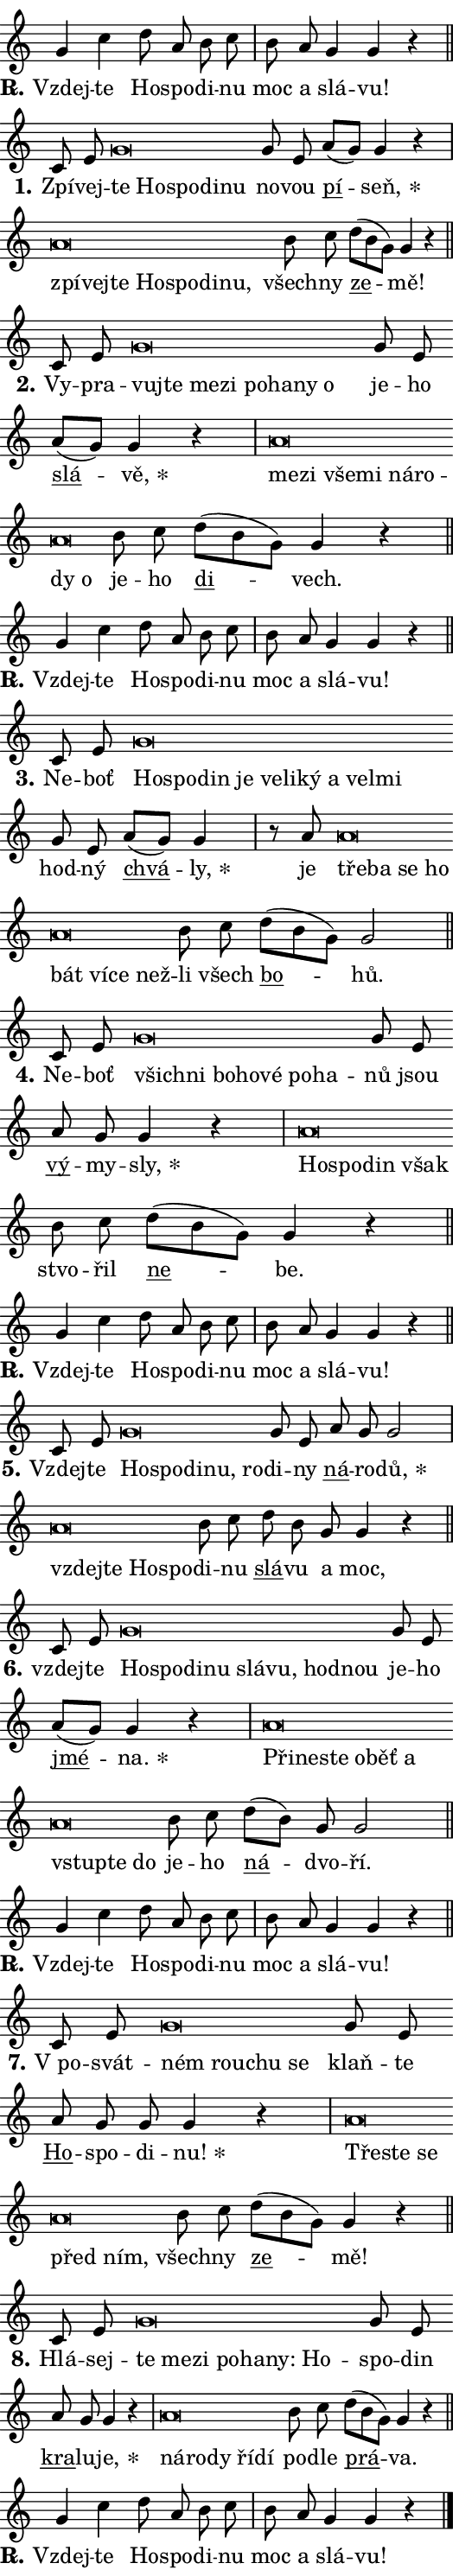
\version "2.24.0"
\header { tagline = "" }
\paper {
  indent = 0\cm
  top-margin = 0\cm
  right-margin = 0.13\cm % to fit lyric hyphens
  bottom-margin = 0\cm
  left-margin = 0\cm
  paper-width = 9\cm
  page-breaking = #ly:one-page-breaking
  system-system-spacing.basic-distance = #11
  score-system-spacing.basic-distance = #11
  ragged-last = ##f
}


%% Author: Thomas Morley
%% https://lists.gnu.org/archive/html/lilypond-user/2020-05/msg00002.html
#(define (line-position grob)
"Returns position of @var[grob} in current system:
   @code{'start}, if at first time-step
   @code{'end}, if at last time-step
   @code{'middle} otherwise
"
  (let* ((col (ly:item-get-column grob))
         (ln (ly:grob-object col 'left-neighbor))
         (rn (ly:grob-object col 'right-neighbor))
         (col-to-check-left (if (ly:grob? ln) ln col))
         (col-to-check-right (if (ly:grob? rn) rn col))
         (break-dir-left
           (and
             (ly:grob-property col-to-check-left 'non-musical #f)
             (ly:item-break-dir col-to-check-left)))
         (break-dir-right
           (and
             (ly:grob-property col-to-check-right 'non-musical #f)
             (ly:item-break-dir col-to-check-right))))
        (cond ((eqv? 1 break-dir-left) 'start)
              ((eqv? -1 break-dir-right) 'end)
              (else 'middle))))

#(define (tranparent-at-line-position vctor)
  (lambda (grob)
  "Relying on @code{line-position} select the relevant enry from @var{vctor}.
Used to determine transparency,"
    (case (line-position grob)
      ((end) (not (vector-ref vctor 0)))
      ((middle) (not (vector-ref vctor 1)))
      ((start) (not (vector-ref vctor 2))))))

noteHeadBreakVisibility =
#(define-music-function (break-visibility)(vector?)
"Makes @code{NoteHead}s transparent relying on @var{break-visibility}"
#{
  \override NoteHead.transparent =
    #(tranparent-at-line-position break-visibility)
#})

#(define delete-ledgers-for-transparent-note-heads
  (lambda (grob)
    "Reads whether a @code{NoteHead} is transparent.
If so this @code{NoteHead} is removed from @code{'note-heads} from
@var{grob}, which is supposed to be @code{LedgerLineSpanner}.
As a result ledgers are not printed for this @code{NoteHead}"
    (let* ((nhds-array (ly:grob-object grob 'note-heads))
           (nhds-list
             (if (ly:grob-array? nhds-array)
                 (ly:grob-array->list nhds-array)
                 '()))
           ;; Relies on the transparent-property being done before
           ;; Staff.LedgerLineSpanner.after-line-breaking is executed.
           ;; This is fragile ...
           (to-keep
             (remove
               (lambda (nhd)
                 (ly:grob-property nhd 'transparent #f))
               nhds-list)))
      ;; TODO find a better method to iterate over grob-arrays, similiar
      ;; to filter/remove etc for lists
      ;; For now rebuilt from scratch
      (set! (ly:grob-object grob 'note-heads)  '())
      (for-each
        (lambda (nhd)
          (ly:pointer-group-interface::add-grob grob 'note-heads nhd))
        to-keep))))

squashNotes = {
  \override NoteHead.X-extent = #'(-0.2 . 0.2)
  \override NoteHead.Y-extent = #'(-0.75 . 0)
  \override NoteHead.stencil =
    #(lambda (grob)
       (let ((pos (ly:grob-property grob 'staff-position)))
         (begin
           (if (< pos -7) (display "ERROR: Lower brevis then expected\n") (display ""))
           (if (<= pos -6) ly:text-interface::print ly:note-head::print))))
}
unSquashNotes = {
  \revert NoteHead.X-extent
  \revert NoteHead.Y-extent
  \revert NoteHead.stencil
}

hideNotes = \noteHeadBreakVisibility #begin-of-line-visible
unHideNotes = \noteHeadBreakVisibility #all-visible

% work-around for resetting accidentals
% https://lilypond.org/doc/v2.23/Documentation/notation/displaying-rhythms#unmetered-music
cadenzaMeasure = {
  \cadenzaOff
  \partial 1024 s1024
  \cadenzaOn
}

#(define-markup-command (accent layout props text) (markup?)
  "Underline accented syllable"
  (interpret-markup layout props
    #{\markup \override #'(offset . 4.3) \underline { #text }#}))

responsum = \markup \concat {
  "R" \hspace #-1.05 \path #0.1 #'((moveto 0 0.07) (lineto 0.9 0.8)) \hspace #0.05 "."
}

spaceSize = #0.6828661417322834 % exact space size for TeX Gyre Schola

\layout {
  \context {
    \Staff
    \remove "Time_signature_engraver"
    \override LedgerLineSpanner.after-line-breaking = #delete-ledgers-for-transparent-note-heads
  }
  \context {
    \Lyrics {
      \override LyricSpace.minimum-distance = \spaceSize
      \override LyricText.font-name = #"TeX Gyre Schola"
      \override LyricText.font-size = 1
      \override StanzaNumber.font-name = #"TeX Gyre Schola Bold"
      \override StanzaNumber.font-size = 1
    }
  }
  \context {
    \Score 
    \override NoteHead.text =
      #(lambda (grob) 
        (let ((pos (ly:grob-property grob 'staff-position)))
          #{\markup {
            \combine
              \halign #-0.55 \raise #(if (= pos -6) 0 0.5) \override #'(thickness . 2) \draw-line #'(3.2 . 0)
              \musicglyph "noteheads.sM1"
          }#}))
  }
}

% magnetic-lyrics.ily
%
%   written by
%     Jean Abou Samra <jean@abou-samra.fr>
%     Werner Lemberg <wl@gnu.org>
%
%   adapted by
%     Jiri Hon <jiri.hon@gmail.com>
%
% Version 2022-Apr-15

% https://www.mail-archive.com/lilypond-user@gnu.org/msg149350.html

#(define (Left_hyphen_pointer_engraver context)
   "Collect syllable-hyphen-syllable occurrences in lyrics and store
them in properties.  This engraver only looks to the left.  For
example, if the lyrics input is @code{foo -- bar}, it does the
following.

@itemize @bullet
@item
Set the @code{text} property of the @code{LyricHyphen} grob between
@q{foo} and @q{bar} to @code{foo}.

@item
Set the @code{left-hyphen} property of the @code{LyricText} grob with
text @q{foo} to the @code{LyricHyphen} grob between @q{foo} and
@q{bar}.
@end itemize

Use this auxiliary engraver in combination with the
@code{lyric-@/text::@/apply-@/magnetic-@/offset!} hook."
   (let ((hyphen #f)
         (text #f))
     (make-engraver
      (acknowledgers
       ((lyric-syllable-interface engraver grob source-engraver)
        (set! text grob)))
      (end-acknowledgers
       ((lyric-hyphen-interface engraver grob source-engraver)
        ;(when (not (grob::has-interface grob 'lyric-space-interface))
          (set! hyphen grob)));)
      ((stop-translation-timestep engraver)
       (when (and text hyphen)
         (ly:grob-set-object! text 'left-hyphen hyphen))
       (set! text #f)
       (set! hyphen #f)))))

#(define (lyric-text::apply-magnetic-offset! grob)
   "If the space between two syllables is less than the value in
property @code{LyricText@/.details@/.squash-threshold}, move the right
syllable to the left so that it gets concatenated with the left
syllable.

Use this function as a hook for
@code{LyricText@/.after-@/line-@/breaking} if the
@code{Left_@/hyphen_@/pointer_@/engraver} is active."
   (let ((hyphen (ly:grob-object grob 'left-hyphen #f)))
     (when hyphen
       (let ((left-text (ly:spanner-bound hyphen LEFT)))
         (when (grob::has-interface left-text 'lyric-syllable-interface)
           (let* ((common (ly:grob-common-refpoint grob left-text X))
                  (this-x-ext (ly:grob-extent grob common X))
                  (left-x-ext
                   (begin
                     ;; Trigger magnetism for left-text.
                     (ly:grob-property left-text 'after-line-breaking)
                     (ly:grob-extent left-text common X)))
                  ;; `delta` is the gap width between two syllables.
                  (delta (- (interval-start this-x-ext)
                            (interval-end left-x-ext)))
                  (details (ly:grob-property grob 'details))
                  (threshold (assoc-get 'squash-threshold details 0.2)))
             (when (< delta threshold)
               (let* (;; We have to manipulate the input text so that
                      ;; ligatures crossing syllable boundaries are not
                      ;; disabled.  For languages based on the Latin
                      ;; script this is essentially a beautification.
                      ;; However, for non-Western scripts it can be a
                      ;; necessity.
                      (lt (ly:grob-property left-text 'text))
                      (rt (ly:grob-property grob 'text))
                      (is-space (grob::has-interface hyphen 'lyric-space-interface))
                      (space (if is-space " " ""))
                      (extra-delta (if is-space spaceSize 0))
                      ;; Append new syllable.
                      (ltrt-space (if (and (string? lt) (string? rt))
                                (string-append lt space rt)
                                (make-concat-markup (list lt space rt))))
                      ;; Right-align `ltrt` to the right side.
                      (ltrt-space-markup (grob-interpret-markup
                               grob
                               (make-translate-markup
                                (cons (interval-length this-x-ext) 0)
                                (make-right-align-markup ltrt-space)))))
                 (begin
                   ;; Don't print `left-text`.
                   (ly:grob-set-property! left-text 'stencil #f)
                   ;; Set text and stencil (which holds all collected
                   ;; syllables so far) and shift it to the left.
                   (ly:grob-set-property! grob 'text ltrt-space)
                   (ly:grob-set-property! grob 'stencil ltrt-space-markup)
                   (ly:grob-translate-axis! grob (- (- delta extra-delta)) X))))))))))


#(define (lyric-hyphen::displace-bounds-first grob)
   ;; Make very sure this callback isn't triggered too early.
   (let ((left (ly:spanner-bound grob LEFT))
         (right (ly:spanner-bound grob RIGHT)))
     (ly:grob-property left 'after-line-breaking)
     (ly:grob-property right 'after-line-breaking)
     (ly:lyric-hyphen::print grob)))

squashThreshold = #0.4

\layout {
  \context {
    \Lyrics
    \consists #Left_hyphen_pointer_engraver
    \override LyricText.after-line-breaking =
      #lyric-text::apply-magnetic-offset!
    \override LyricHyphen.stencil = #lyric-hyphen::displace-bounds-first
    \override LyricText.details.squash-threshold = \squashThreshold
    \override LyricHyphen.minimum-distance = 0
    \override LyricHyphen.minimum-length = \squashThreshold
  }
}

squashText = \override LyricText.details.squash-threshold = 9999
unSquashText = \override LyricText.details.squash-threshold = \squashThreshold

leftText = \override LyricText.self-alignment-X = #LEFT
unLeftText = \revert LyricText.self-alignment-X

starOffset = #(lambda (grob) 
                (let ((x_offset (ly:self-alignment-interface::aligned-on-x-parent grob)))
                  (if (= x_offset 0) 0 (+ x_offset 1.2))))

star = #(define-music-function (syllable)(string?)
"Append star separator at the end of a syllable"
#{
  \once \override LyricText.X-offset = #starOffset
  \lyricmode { \markup {
    #syllable
    \override #'((font-name . "TeX Gyre Schola Bold")) \hspace #0.2 \lower #0.65 \larger "*"
  } }
#})

starAccent = #(define-music-function (syllable)(string?)
"Append star separator at the end of a syllable and make accent"
#{
  \once \override LyricText.X-offset = #starOffset
  \lyricmode { \markup {
    \accent #syllable
    \override #'((font-name . "TeX Gyre Schola Bold")) \hspace #0.2 \lower #0.65 \larger "*"
  } }
#})

breath = #(define-music-function (syllable)(string?)
"Append breathing indicator at the end of a syllable"
#{
  \lyricmode { \markup { #syllable "+" } }
#})

optionalBreath = #(define-music-function (syllable)(string?)
"Append optional breathing indicator at the end of a syllable"
#{
  \lyricmode { \markup { #syllable "(+)" } }
#})


\score {
    <<
        \new Voice = "melody" { \cadenzaOn \key c \major \relative { g'4 c \bar "" d8 a b c \cadenzaMeasure \bar "|" b \bar "" a g4 g r \cadenzaMeasure \bar "||" \break } }
        \new Lyrics \lyricsto "melody" { \lyricmode { \set stanza = \responsum
Vzdej -- te Ho -- spo -- di -- nu moc a slá -- vu! } }
    >>
    \layout {}
}

\score {
    <<
        \new Voice = "melody" { \cadenzaOn \key c \major \relative { c'8 e \bar "" \squashNotes g\breve*1/16 \hideNotes \breve*1/16 \bar "" \breve*1/16 \bar "" \breve*1/16 \breve*1/16 \bar "" \unHideNotes \unSquashNotes g8 e \bar "" a[( g)] g4 r \cadenzaMeasure \bar "|" \squashNotes a\breve*1/16 \hideNotes \breve*1/16 \bar "" \breve*1/16 \bar "" \breve*1/16 \bar "" \breve*1/16 \bar "" \breve*1/16 \breve*1/16 \bar "" \unHideNotes \unSquashNotes b8 c \bar "" d[( b g)] g4 r \cadenzaMeasure \bar "||" \break } }
        \new Lyrics \lyricsto "melody" { \lyricmode { \set stanza = "1."
Zpí -- vej -- \leftText te \squashText Ho -- spo -- di -- nu \unLeftText \unSquashText no -- vou \markup \accent pí -- \star seň, \leftText zpí -- \squashText vej -- te Ho -- spo -- di -- nu, \unLeftText \unSquashText všech -- ny \markup \accent ze -- mě! } }
    >>
    \layout {}
}

\score {
    <<
        \new Voice = "melody" { \cadenzaOn \key c \major \relative { c'8 e \bar "" \squashNotes g\breve*1/16 \hideNotes \breve*1/16 \bar "" \breve*1/16 \bar "" \breve*1/16 \bar "" \breve*1/16 \bar "" \breve*1/16 \bar "" \breve*1/16 \breve*1/16 \bar "" \unHideNotes \unSquashNotes g8 e \bar "" a[( g)] g4 r \cadenzaMeasure \bar "|" \squashNotes a\breve*1/16 \hideNotes \breve*1/16 \bar "" \breve*1/16 \bar "" \breve*1/16 \bar "" \breve*1/16 \bar "" \breve*1/16 \bar "" \breve*1/16 \breve*1/16 \bar "" \unHideNotes \unSquashNotes b8 c \bar "" d[( b g)] g4 r \cadenzaMeasure \bar "||" \break } }
        \new Lyrics \lyricsto "melody" { \lyricmode { \set stanza = "2."
Vy -- pra -- \leftText vuj -- \squashText te me -- zi po -- ha -- ny o \unLeftText \unSquashText je -- ho \markup \accent slá -- \star vě, \leftText me -- \squashText zi vše -- mi ná -- ro -- dy o \unLeftText \unSquashText je -- ho \markup \accent di -- vech. } }
    >>
    \layout {}
}

\score {
    <<
        \new Voice = "melody" { \cadenzaOn \key c \major \relative { g'4 c \bar "" d8 a b c \cadenzaMeasure \bar "|" b \bar "" a g4 g r \cadenzaMeasure \bar "||" \break } }
        \new Lyrics \lyricsto "melody" { \lyricmode { \set stanza = \responsum
Vzdej -- te Ho -- spo -- di -- nu moc a slá -- vu! } }
    >>
    \layout {}
}

\score {
    <<
        \new Voice = "melody" { \cadenzaOn \key c \major \relative { c'8 e \bar "" \squashNotes g\breve*1/16 \hideNotes \breve*1/16 \bar "" \breve*1/16 \bar "" \breve*1/16 \bar "" \breve*1/16 \bar "" \breve*1/16 \bar "" \breve*1/16 \bar "" \breve*1/16 \bar "" \breve*1/16 \breve*1/16 \bar "" \unHideNotes \unSquashNotes g8 e \bar "" a[( g)] g4 \cadenzaMeasure \bar "|" r8 a8 \squashNotes a\breve*1/16 \hideNotes \breve*1/16 \bar "" \breve*1/16 \bar "" \breve*1/16 \bar "" \breve*1/16 \bar "" \breve*1/16 \bar "" \breve*1/16 \breve*1/16 \bar "" \unHideNotes \unSquashNotes b8 c \bar "" d[( b g)] g2 \cadenzaMeasure \bar "||" \break } }
        \new Lyrics \lyricsto "melody" { \lyricmode { \set stanza = "3."
Ne -- boť \leftText Ho -- \squashText spo -- din je ve -- li -- ký a vel -- mi \unLeftText \unSquashText hod -- ný \markup \accent chvá -- \star ly, je \leftText tře -- \squashText ba se ho bát ví -- ce než -- \unLeftText \unSquashText li všech \markup \accent bo -- hů. } }
    >>
    \layout {}
}

\score {
    <<
        \new Voice = "melody" { \cadenzaOn \key c \major \relative { c'8 e \bar "" \squashNotes g\breve*1/16 \hideNotes \breve*1/16 \bar "" \breve*1/16 \bar "" \breve*1/16 \bar "" \breve*1/16 \bar "" \breve*1/16 \breve*1/16 \bar "" \unHideNotes \unSquashNotes g8 e \bar "" a g g4 r \cadenzaMeasure \bar "|" \squashNotes a\breve*1/16 \hideNotes \breve*1/16 \bar "" \breve*1/16 \breve*1/16 \bar "" \unHideNotes \unSquashNotes b8 c \bar "" d[( b g)] g4 r \cadenzaMeasure \bar "||" \break } }
        \new Lyrics \lyricsto "melody" { \lyricmode { \set stanza = "4."
Ne -- boť \leftText všich -- \squashText ni bo -- ho -- vé po -- ha -- \unLeftText \unSquashText nů jsou \markup \accent vý -- my -- \star sly, \leftText Ho -- \squashText spo -- din však \unLeftText \unSquashText stvo -- řil \markup \accent ne -- be. } }
    >>
    \layout {}
}

\score {
    <<
        \new Voice = "melody" { \cadenzaOn \key c \major \relative { g'4 c \bar "" d8 a b c \cadenzaMeasure \bar "|" b \bar "" a g4 g r \cadenzaMeasure \bar "||" \break } }
        \new Lyrics \lyricsto "melody" { \lyricmode { \set stanza = \responsum
Vzdej -- te Ho -- spo -- di -- nu moc a slá -- vu! } }
    >>
    \layout {}
}

\score {
    <<
        \new Voice = "melody" { \cadenzaOn \key c \major \relative { c'8 e \bar "" \squashNotes g\breve*1/16 \hideNotes \breve*1/16 \bar "" \breve*1/16 \bar "" \breve*1/16 \breve*1/16 \bar "" \unHideNotes \unSquashNotes g8 e \bar "" a g g2 \cadenzaMeasure \bar "|" \squashNotes a\breve*1/16 \hideNotes \breve*1/16 \bar "" \breve*1/16 \breve*1/16 \bar "" \unHideNotes \unSquashNotes b8 c \bar "" d b g g4 r \cadenzaMeasure \bar "||" \break } }
        \new Lyrics \lyricsto "melody" { \lyricmode { \set stanza = "5."
Vzdej -- te \leftText Ho -- \squashText spo -- di -- nu, ro -- \unLeftText \unSquashText di -- ny \markup \accent ná -- ro -- \star dů, \leftText vzdej -- \squashText te Ho -- spo -- \unLeftText \unSquashText di -- nu \markup \accent slá -- vu a moc, } }
    >>
    \layout {}
}

\score {
    <<
        \new Voice = "melody" { \cadenzaOn \key c \major \relative { c'8 e \bar "" \squashNotes g\breve*1/16 \hideNotes \breve*1/16 \bar "" \breve*1/16 \bar "" \breve*1/16 \bar "" \breve*1/16 \bar "" \breve*1/16 \bar "" \breve*1/16 \breve*1/16 \bar "" \unHideNotes \unSquashNotes g8 e \bar "" a[( g)] g4 r \cadenzaMeasure \bar "|" \squashNotes a\breve*1/16 \hideNotes \breve*1/16 \bar "" \breve*1/16 \bar "" \breve*1/16 \bar "" \breve*1/16 \bar "" \breve*1/16 \bar "" \breve*1/16 \bar "" \breve*1/16 \breve*1/16 \bar "" \unHideNotes \unSquashNotes b8 c \bar "" d[( b)] g g2 \cadenzaMeasure \bar "||" \break } }
        \new Lyrics \lyricsto "melody" { \lyricmode { \set stanza = "6."
vzdej -- te \leftText Ho -- \squashText spo -- di -- nu slá -- vu, hod -- nou \unLeftText \unSquashText je -- ho \markup \accent jmé -- \star na. \leftText Při -- \squashText ne -- ste o -- běť a vstup -- te do \unLeftText \unSquashText je -- ho \markup \accent ná -- dvo -- ří. } }
    >>
    \layout {}
}

\score {
    <<
        \new Voice = "melody" { \cadenzaOn \key c \major \relative { g'4 c \bar "" d8 a b c \cadenzaMeasure \bar "|" b \bar "" a g4 g r \cadenzaMeasure \bar "||" \break } }
        \new Lyrics \lyricsto "melody" { \lyricmode { \set stanza = \responsum
Vzdej -- te Ho -- spo -- di -- nu moc a slá -- vu! } }
    >>
    \layout {}
}

\score {
    <<
        \new Voice = "melody" { \cadenzaOn \key c \major \relative { c'8 e \bar "" \squashNotes g\breve*1/16 \hideNotes \breve*1/16 \bar "" \breve*1/16 \breve*1/16 \bar "" \unHideNotes \unSquashNotes g8 e \bar "" a g g g4 r \cadenzaMeasure \bar "|" \squashNotes a\breve*1/16 \hideNotes \breve*1/16 \bar "" \breve*1/16 \bar "" \breve*1/16 \breve*1/16 \bar "" \unHideNotes \unSquashNotes b8 c \bar "" d[( b g)] g4 r \cadenzaMeasure \bar "||" \break } }
        \new Lyrics \lyricsto "melody" { \lyricmode { \set stanza = "7."
"V po" -- svát -- \leftText ném \squashText rou -- chu se \unLeftText \unSquashText klaň -- te \markup \accent Ho -- spo -- di -- \star nu! \leftText Tře -- \squashText ste se před ním, \unLeftText \unSquashText všech -- ny \markup \accent ze -- mě! } }
    >>
    \layout {}
}

\score {
    <<
        \new Voice = "melody" { \cadenzaOn \key c \major \relative { c'8 e \bar "" \squashNotes g\breve*1/16 \hideNotes \breve*1/16 \bar "" \breve*1/16 \bar "" \breve*1/16 \bar "" \breve*1/16 \bar "" \breve*1/16 \breve*1/16 \bar "" \unHideNotes \unSquashNotes g8 e \bar "" a g g4 r \cadenzaMeasure \bar "|" \squashNotes a\breve*1/16 \hideNotes \breve*1/16 \bar "" \breve*1/16 \bar "" \breve*1/16 \breve*1/16 \bar "" \unHideNotes \unSquashNotes b8 c \bar "" d[( b g)] g4 r \cadenzaMeasure \bar "||" \break } }
        \new Lyrics \lyricsto "melody" { \lyricmode { \set stanza = "8."
Hlá -- sej -- \leftText te \squashText me -- zi po -- ha -- ny: Ho -- \unLeftText \unSquashText spo -- din \markup \accent kra -- lu -- \star je, \leftText ná -- \squashText ro -- dy ří -- dí \unLeftText \unSquashText po -- dle \markup \accent prá -- va. } }
    >>
    \layout {}
}

\score {
    <<
        \new Voice = "melody" { \cadenzaOn \key c \major \relative { g'4 c \bar "" d8 a b c \cadenzaMeasure \bar "|" b \bar "" a g4 g r \cadenzaMeasure \bar "||" \break } \bar "|." }
        \new Lyrics \lyricsto "melody" { \lyricmode { \set stanza = \responsum
Vzdej -- te Ho -- spo -- di -- nu moc a slá -- vu! } }
    >>
    \layout {}
}
